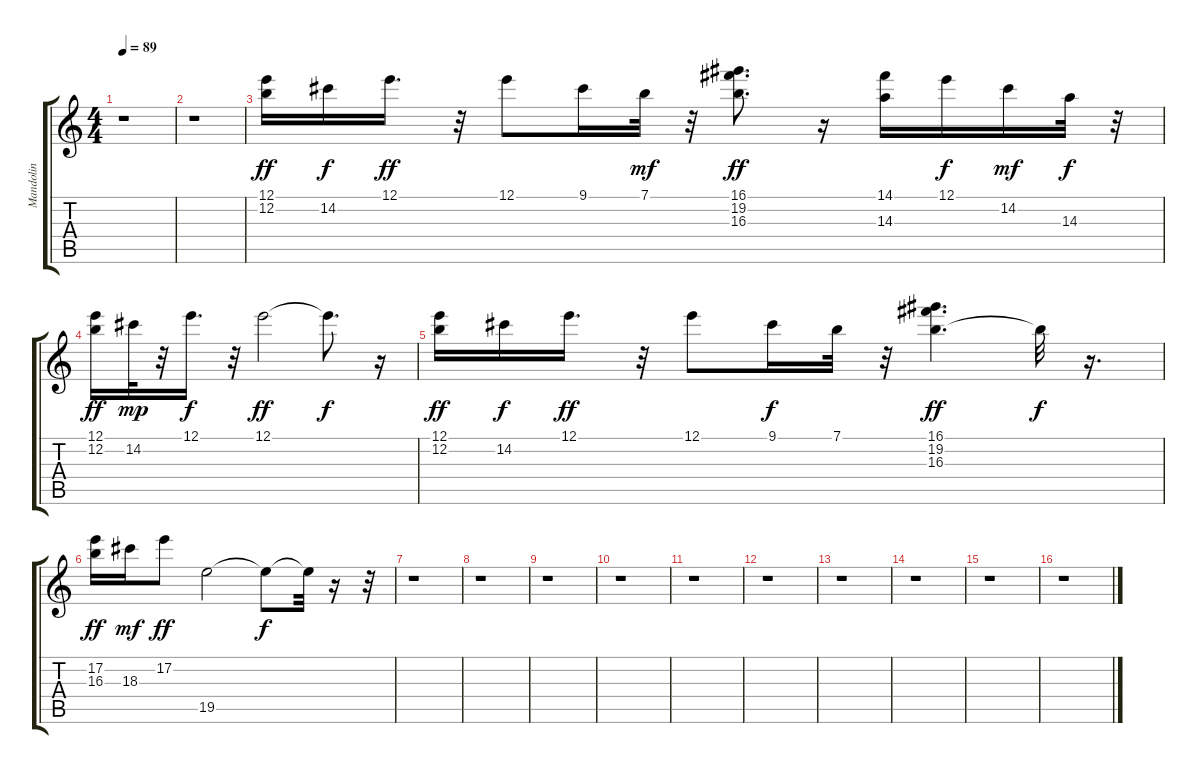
\track ("Mandolin" "Mandolin") {instrument acousticguitarsteel}
\staff {score tabs}
\tuning (E4 B3 G3 D3 A2 E2) {hide}
\ts (4 4)
\tempo 89
\clef g2
\ks c
r.1{dy ff} |
r.1 |
(12.1 12.2).16 14.2.16{dy f} 12.1.16{d dy ff} r.32 12.1.8 9.1.16 7.1.32{dy mf} r.32 (16.1 19.2 16.3).8{d dy ff} r.16 (14.1 14.3).16 12.1.16{dy f} 14.2.16{dy mf} 14.3.32{dy f} r.32 |
(12.1 12.2).16{dy ff} 14.2.32{dy mp} r.32 12.1.16{d dy f} r.32 12.1.2{dy ff} 12.1{t}.8{d dy f} r.16 |
(12.1 12.2).16{dy ff} 14.2.16{dy f} 12.1.16{d dy ff} r.32 12.1.8 9.1.16{dy f} 7.1.32 r.32 (16.1 19.2 16.3).4{d dy ff} 16.3{t}.32{dy f} r.16{d} |
(17.2 16.3).16{dy ff} 18.3.16{dy mf} 17.2.8{dy ff} 19.5.2 19.5{t}.8{dy f} 19.5{t}.32 r.16 r.32 |
r.1 |
r.1 |
r.1 |
r.1 |
r.1 |
r.1 |
r.1 |
r.1 |
r.1 |
r.1
